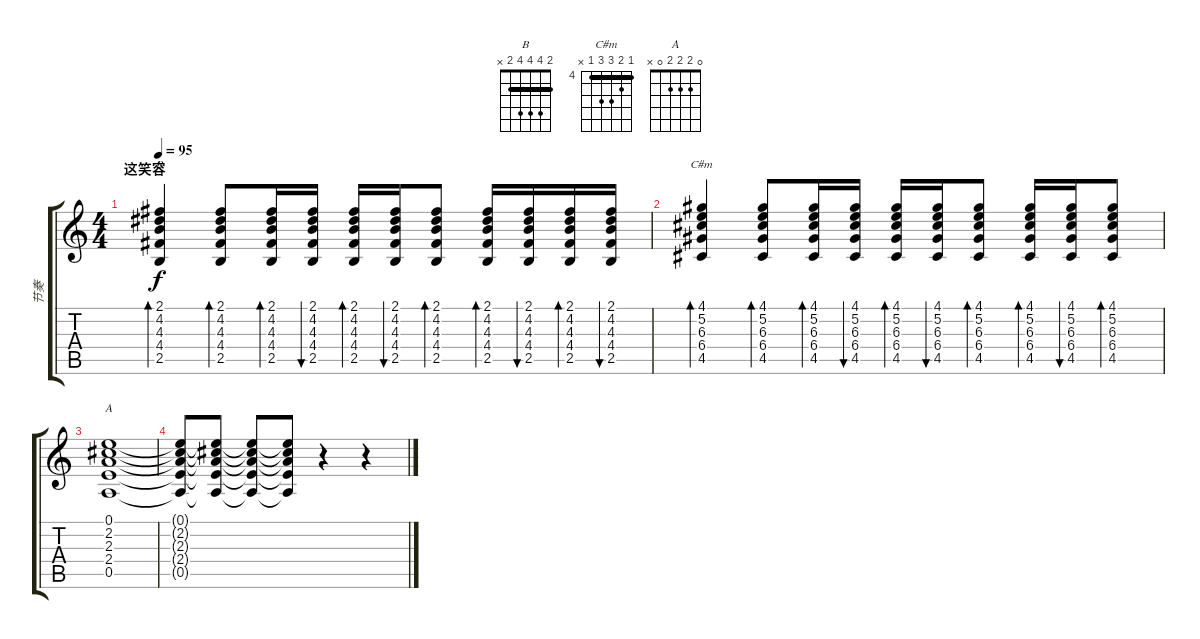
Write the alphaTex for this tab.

\track ("节奏" "节奏") {instrument acousticguitarsteel}
\staff {score tabs}
\tuning (E4 B3 G3 D3 A2 E2) {hide}
\chord ("B" 2 4 4 4 2 x) {barre 2}
\chord ("C#m" 4 5 6 6 4 x) {firstfret 4 barre 4}
\chord ("A" 0 2 2 2 0 x)
\ts (4 4)
\section ("" "这笑容")
\tempo 95
\clef g2
\ks c
(2.1 4.2 4.3 4.4 2.5).4{bd 30 ch "B" dy f} (2.1 4.2 4.3 4.4 2.5).8{bd 30} (2.1 4.2 4.3 4.4 2.5).16{bd 30} (2.1 4.2 4.3 4.4 2.5).16{bu 30} (2.1 4.2 4.3 4.4 2.5).16{bd 30} (2.1 4.2 4.3 4.4 2.5).16{bu 30} (2.1 4.2 4.3 4.4 2.5).8{bd 30} (2.1 4.2 4.3 4.4 2.5).16{bd 30} (2.1 4.2 4.3 4.4 2.5).16{bu 30} (2.1 4.2 4.3 4.4 2.5).16{bd 30} (2.1 4.2 4.3 4.4 2.5).16{bu 30} |
(4.1 5.2 6.3 6.4 4.5).4{bd 30 ch "C#m"} (4.1 5.2 6.3 6.4 4.5).8{bd 30} (4.1 5.2 6.3 6.4 4.5).16{bd 30} (4.1 5.2 6.3 6.4 4.5).16{bu 30} (4.1 5.2 6.3 6.4 4.5).16{bd 30} (4.1 5.2 6.3 6.4 4.5).16{bu 30} (4.1 5.2 6.3 6.4 4.5).8{bd 30} (4.1 5.2 6.3 6.4 4.5).16{bd 30} (4.1 5.2 6.3 6.4 4.5).16{bu 30} (4.1 5.2 6.3 6.4 4.5).8{bd 30} |
(0.1 2.2 2.3 2.4 0.5).1{ch "A"} |
(0.1{t} 2.2{t} 2.3{t} 2.4{t} 0.5{t}).8{volume 7} (0.1{t} 2.2{t} 2.3{t} 2.4{t} 0.5{t}).8 (0.1{t} 2.2{t} 2.3{t} 2.4{t} 0.5{t}).8{volume 5} (0.1{t} 2.2{t} 2.3{t} 2.4{t} 0.5{t}).8 r.4{volume 4} r.4
